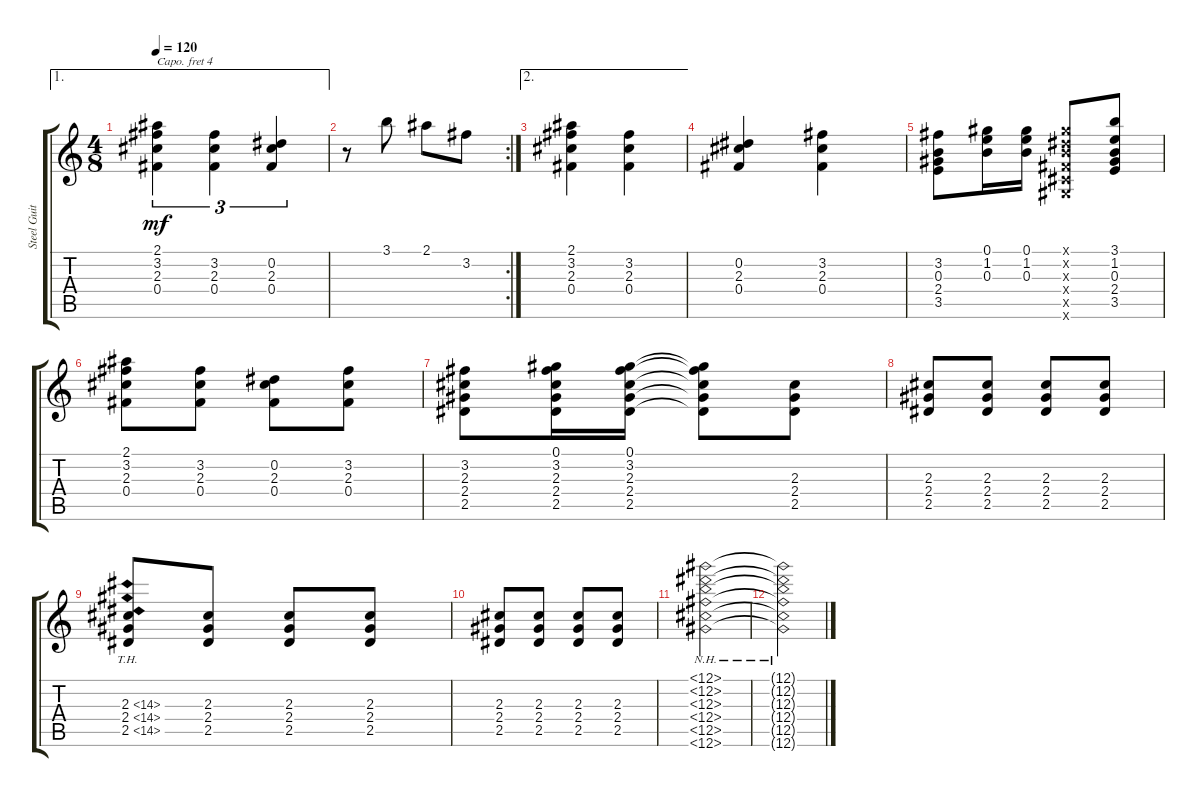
\track ("Steel Guitar" "Steel Guit") {instrument acousticguitarsteel}
\staff {score tabs}
\capo 4
\tuning (E4 B3 G3 D3 A2 E2) {hide}
\ae 1
\ts (4 8)
\tempo 120
\clef g2
\ks c
(2.1 3.2 2.3 0.4).4{tu (3 2) dy mf} (3.2 2.3 0.4).4{tu (3 2)} (0.2 2.3 0.4).4{tu (3 2)} |
\rc 2
r.8 3.1.8 2.1.8 3.2.8 |
\ae 2
(2.1 3.2 2.3 0.4).4 (3.2 2.3 0.4).4 |
(0.2 2.3 0.4).4 (3.2 2.3 0.4).4 |
(3.2 0.3 2.4 3.5).8 (0.1 1.2 0.3).16 (0.1 1.2 0.3).16 (0.1{x} 0.2{x} 0.3{x} 0.4{x} 0.5{x} 0.6{x}).8 (3.1 1.2 0.3 2.4 3.5).8 |
(2.1 3.2 2.3 0.4).8 (3.2 2.3 0.4).8 (0.2 2.3 0.4).8 (3.2 2.3 0.4).8 |
(3.2 2.3 2.4 2.5).8 (0.1 3.2 2.3 2.4 2.5).16 (0.1 3.2 2.3 2.4 2.5).16 (0.1{t} 3.2{t} 2.3{t} 2.4{t} 2.5{t}).8 (2.3 2.4 2.5).8 |
(2.3 2.4 2.5).8 (2.3 2.4 2.5).8 (2.3 2.4 2.5).8 (2.3 2.4 2.5).8 |
(2.3{th 12} 2.4{th 12} 2.5{th 12}).8 (2.3 2.4 2.5).8 (2.3 2.4 2.5).8 (2.3 2.4 2.5).8 |
(2.3 2.4 2.5).8 (2.3 2.4 2.5).8 (2.3 2.4 2.5).8 (2.3 2.4 2.5).8 |
(12.1{nh} 12.2{nh} 12.3{nh} 12.4{nh} 12.5{nh} 12.6{nh}).2 |
(12.1{nh t} 12.2{nh t} 12.3{nh t} 12.4{nh t} 12.5{nh t} 12.6{nh t}).2
